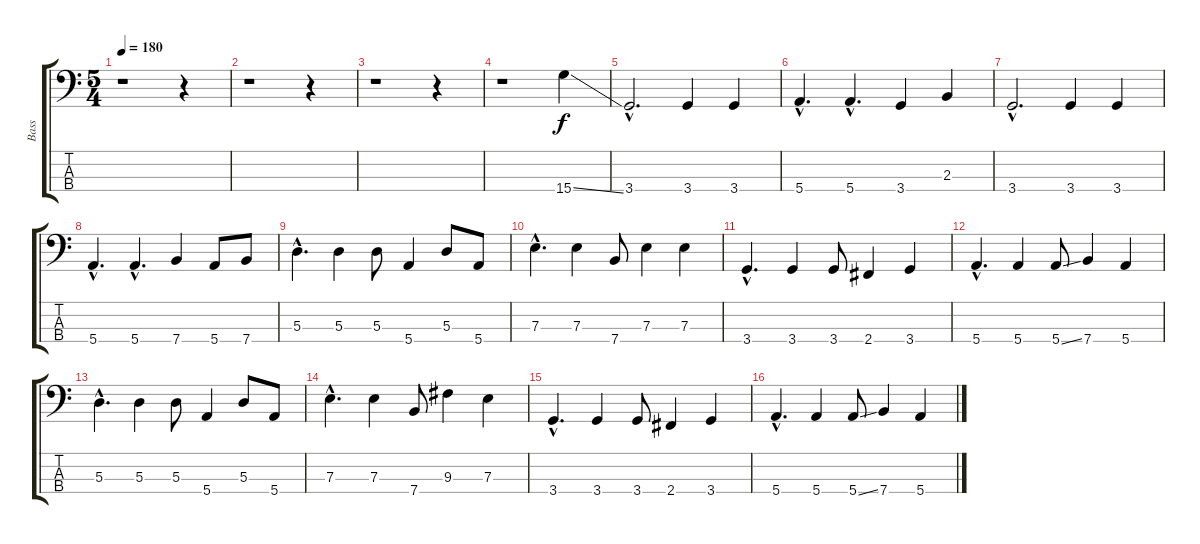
\track ("Bass" "Bass") {instrument electricbassfinger}
\staff {score tabs}
\tuning (G2 D2 A1 E1) {hide}
\ts (5 4)
\tempo 180
\clef f4
\ks c
r.1{dy f instrument electricbassfinger} r.4 |
r.1 r.4 |
r.1 r.4 |
r.1 15.4{ss}.4 |
3.4{hac}.2{d} 3.4.4 3.4.4 |
5.4{hac}.4{d} 5.4{hac}.4{d} 3.4.4 2.3.4 |
3.4{hac}.2{d} 3.4.4 3.4.4 |
5.4{hac}.4{d} 5.4{hac}.4{d} 7.4.4 5.4.8 7.4.8 |
5.3{hac}.4{d} 5.3.4 5.3.8 5.4.4 5.3.8 5.4.8 |
7.3{hac}.4{d} 7.3.4 7.4.8 7.3.4 7.3.4 |
3.4{hac}.4{d} 3.4.4 3.4.8 2.4.4 3.4.4 |
5.4{hac}.4{d} 5.4.4 5.4{ss}.8 7.4.4 5.4.4 |
5.3{hac}.4{d} 5.3.4 5.3.8 5.4.4 5.3.8 5.4.8 |
7.3{hac}.4{d} 7.3.4 7.4.8 9.3.4 7.3.4 |
3.4{hac}.4{d} 3.4.4 3.4.8 2.4.4 3.4.4 |
5.4{hac}.4{d} 5.4.4 5.4{ss}.8 7.4.4 5.4.4
